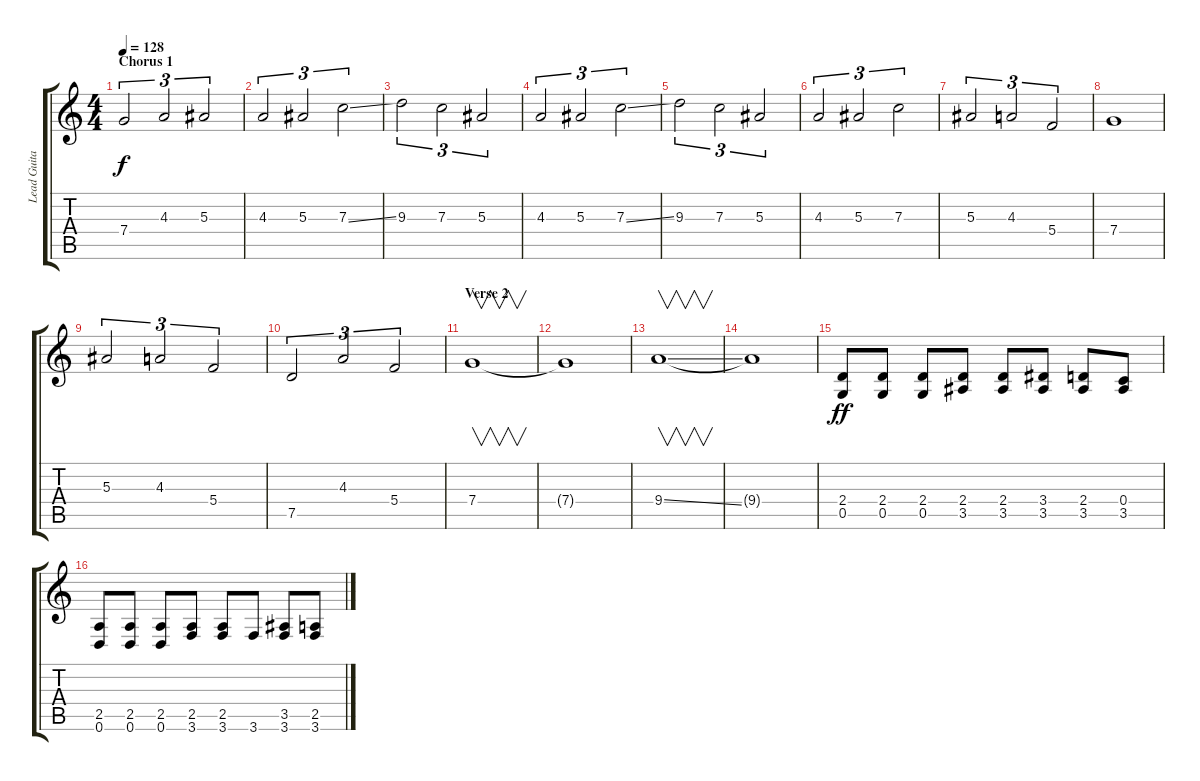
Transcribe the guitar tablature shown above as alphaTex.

\track ("Lead Guitar" "Lead Guita") {instrument distortionguitar}
\staff {score tabs}
\tuning (D4 A3 F3 C3 G2 D2) {hide}
\ts (4 4)
\section ("" "Chorus 1")
\tempo 128
\clef g2
\ks c
7.4.2{tu (3 2) dy f} 4.3.2{tu (3 2)} 5.3.2{tu (3 2)} |
4.3.2{tu (3 2)} 5.3.2{tu (3 2)} 7.3{ss}.2{tu (3 2)} |
9.3.2{tu (3 2)} 7.3.2{tu (3 2)} 5.3.2{tu (3 2)} |
4.3.2{tu (3 2)} 5.3.2{tu (3 2)} 7.3{ss}.2{tu (3 2)} |
9.3.2{tu (3 2)} 7.3.2{tu (3 2)} 5.3.2{tu (3 2)} |
4.3.2{tu (3 2)} 5.3.2{tu (3 2)} 7.3.2{tu (3 2)} |
5.3.2{tu (3 2)} 4.3.2{tu (3 2)} 5.4.2{tu (3 2)} |
7.4.1 |
5.3.2{tu (3 2)} 4.3.2{tu (3 2)} 5.4.2{tu (3 2)} |
7.5.2{tu (3 2)} 4.3.2{tu (3 2)} 5.4.2{tu (3 2)} |
\section ("" "Verse 2")
7.4.1{v} |
7.4{t}.1 |
9.4{ss}.1{v} |
9.4{t}.1 |
(2.4 0.5).8{dy ff} (2.4 0.5).8 (2.4 0.5).8 (2.4 3.5).8 (2.4 3.5).8 (3.4 3.5).8 (2.4 3.5).8 (0.4 3.5).8 |
(2.5 0.6).8 (2.5 0.6).8 (2.5 0.6).8 (2.5 3.6).8 (2.5 3.6).8 3.6.8 (3.5 3.6).8 (2.5 3.6).8
